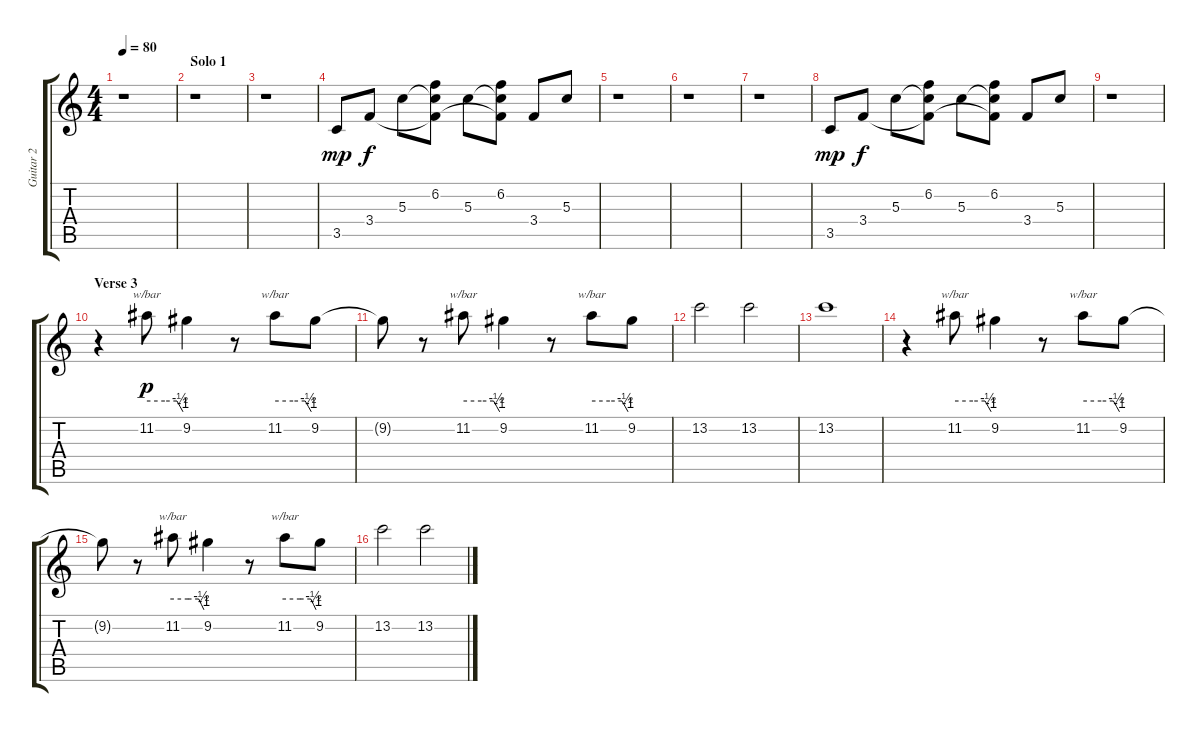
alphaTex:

\track ("Guitar 2" "Guitar 2") {instrument acousticguitarsteel}
\staff {score tabs}
\tuning (E4 B3 G3 D3 A2 E2) {hide}
\ts (4 4)
\tempo 80
\clef g2
\ks c
r.1{dy f} |
\section ("" "Solo 1")
r.1 |
r.1 |
3.5.8{dy mp} 3.4.8{dy f} 5.3.8 (6.2 5.3{t} 3.4{t}).8 5.3.8 (6.2 5.3{t} 3.4{t}).8 3.4.8 5.3.8 |
r.1 |
r.1 |
r.1 |
3.5.8{dy mp} 3.4.8{dy f} 5.3.8 (6.2 5.3{t} 3.4{t}).8 5.3.8 (6.2 5.3{t} 3.4{t}).8 3.4.8 5.3.8 |
r.1 |
\section ("" "Verse 3")
r.4 11.2.8{tbe (custom default 0 0 30 0 50 0 55 -2 60 -4) dy p} 9.2.4 r.8 11.2.8{tbe (custom default 0 0 30 0 50 0 55 -2 60 -4)} 9.2.8 |
9.2{t}.8 r.8 11.2.8{tbe (custom default 0 0 30 0 50 0 55 -2 60 -4)} 9.2.4 r.8 11.2.8{tbe (custom default 0 0 30 0 50 0 55 -2 60 -4)} 9.2.8 |
13.2.2 13.2.2 |
13.2.1 |
r.4 11.2.8{tbe (custom default 0 0 30 0 50 0 55 -2 60 -4)} 9.2.4 r.8 11.2.8{tbe (custom default 0 0 30 0 50 0 55 -2 60 -4)} 9.2.8 |
9.2{t}.8 r.8 11.2.8{tbe (custom default 0 0 30 0 50 0 55 -2 60 -4)} 9.2.4 r.8 11.2.8{tbe (custom default 0 0 30 0 50 0 55 -2 60 -4)} 9.2.8 |
13.2.2 13.2.2
